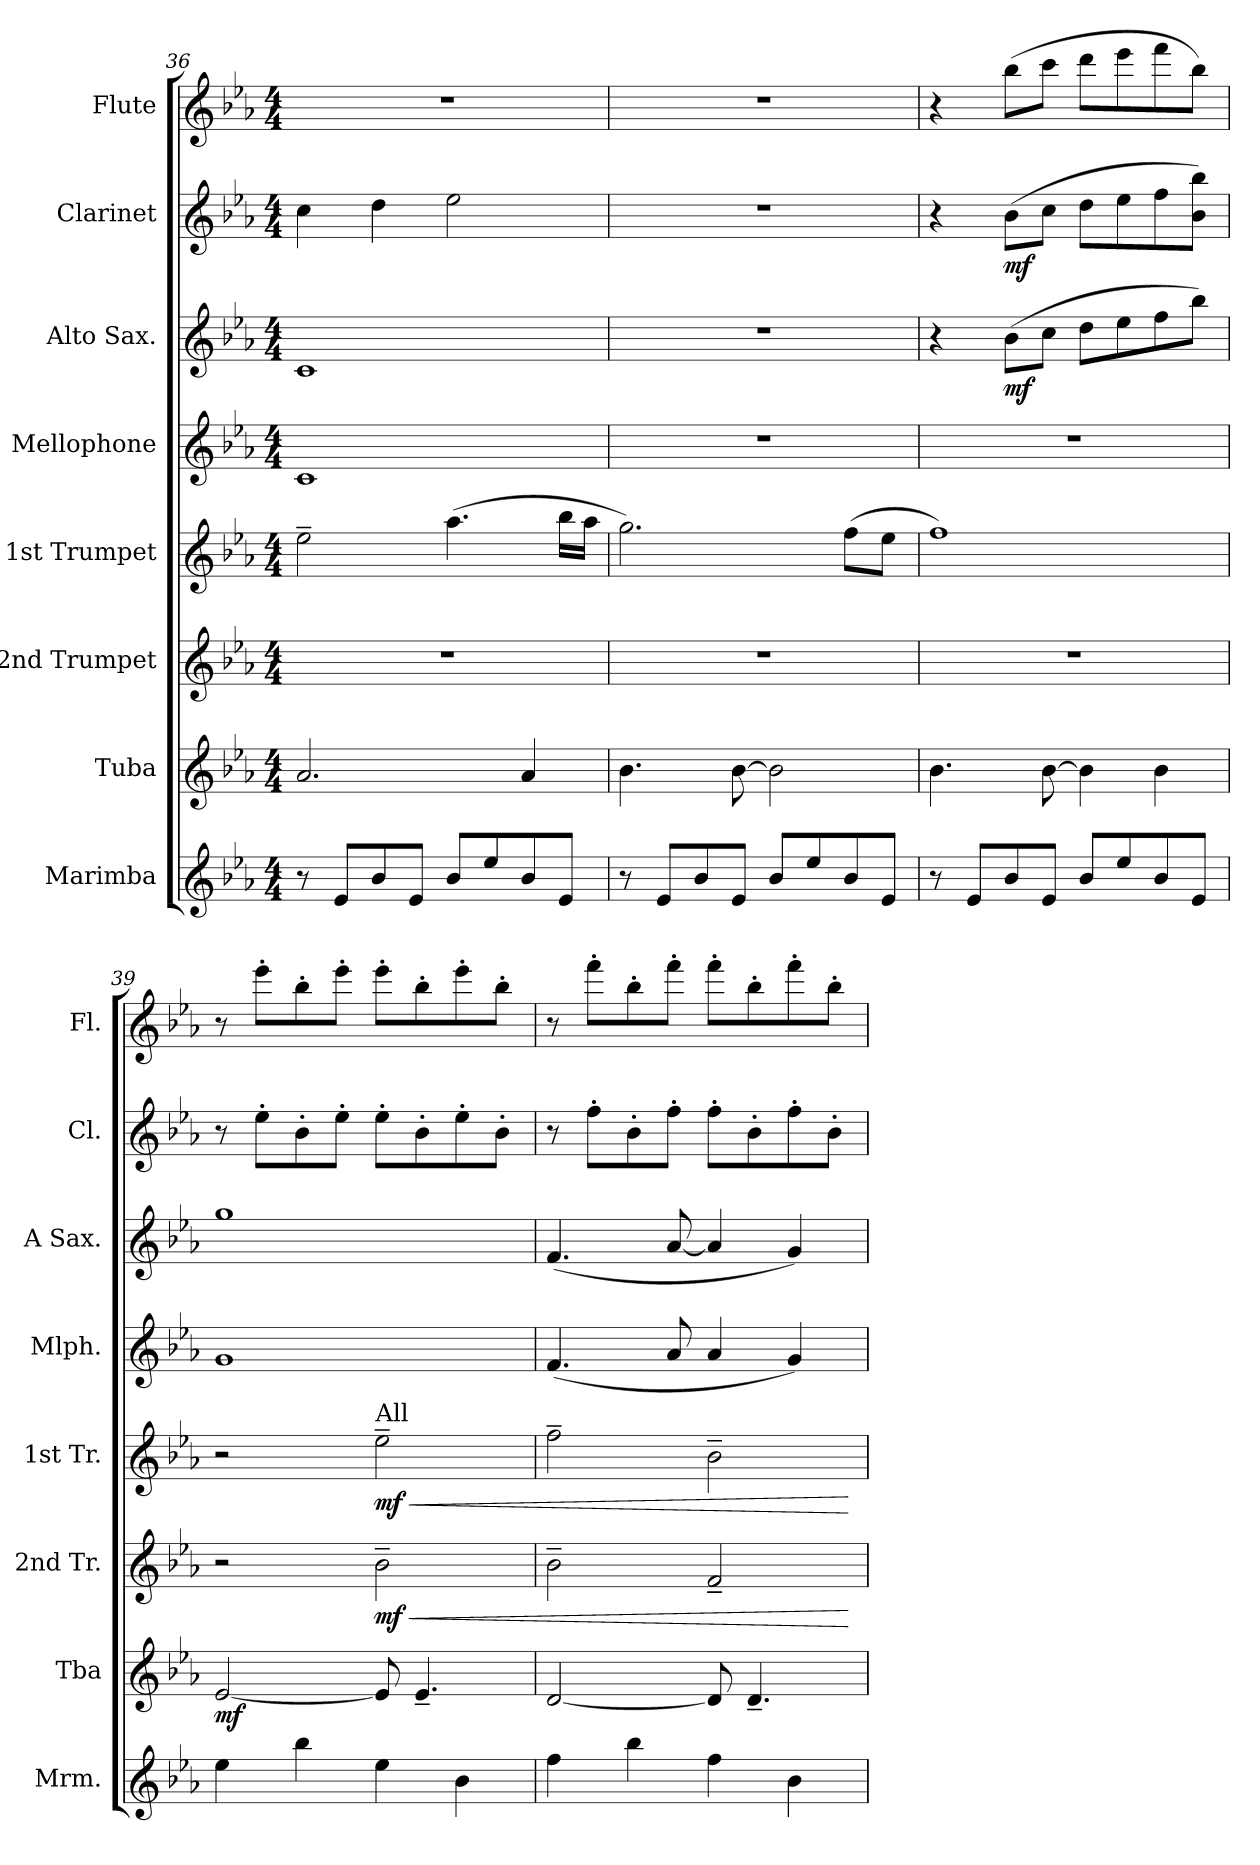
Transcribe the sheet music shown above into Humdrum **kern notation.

**kern	**kern	**dynam	**kern	**dynam	**kern	**dynam	**kern	**kern	**dynam	**kern	**dynam	**kern
*part8	*part7	*part7	*part6	*part6	*part5	*part5	*part4	*part3	*part3	*part2	*part2	*part1
*staff8	*staff7	*staff7	*staff6	*staff6	*staff5	*staff5	*staff4	*staff3	*staff3	*staff2	*staff2	*staff1
*I"Marimba	*I"Tuba	*	*I"2nd Trumpet	*	*I"1st Trumpet	*	*I"Mellophone	*I"Alto Sax.	*	*I"Clarinet	*	*I"Flute
*I'Mrm.	*I'Tba	*	*I'2nd Tr.	*	*I'1st Tr.	*	*I'Mlph.	*I'A Sax.	*	*I'Cl.	*	*I'Fl.
*clefG2	*clefG2	*	*clefG2	*	*clefG2	*	*clefG2	*clefG2	*	*clefG2	*	*clefG2
*k[b-e-a-]	*k[b-e-a-]	*	*k[b-e-a-]	*	*k[b-e-a-]	*	*k[b-e-a-]	*k[b-e-a-]	*	*k[b-e-a-]	*	*k[b-e-a-]
*M4/4	*M4/4	*	*M4/4	*	*M4/4	*	*M4/4	*M4/4	*	*M4/4	*	*M4/4
=36	=36	=36	=36	=36	=36	=36	=36	=36	=36	=36	=36	=36
8r	2.a-/	.	1r	.	2ee-~\	.	1c	1c	.	4cc\	.	1r
8e-/L	.	.	.	.	.	.	.	.	.	.	.	.
8b-/	.	.	.	.	.	.	.	.	.	4dd\	.	.
8e-/J	.	.	.	.	.	.	.	.	.	.	.	.
8b-/L	.	.	.	.	(4.aa-\	.	.	.	.	2ee-\	.	.
8ee-/	.	.	.	.	.	.	.	.	.	.	.	.
8b-/	4a-/	.	.	.	.	.	.	.	.	.	.	.
8e-/J	.	.	.	.	16bb-\LL	.	.	.	.	.	.	.
.	.	.	.	.	16aa-\JJ	.	.	.	.	.	.	.
!!LO:PB:g=z
=37	=37	=37	=37	=37	=37	=37	=37	=37	=37	=37	=37	=37
8r	4.b-\	.	1r	.	2.gg\)	.	1r	1r	.	1r	.	1r
8e-/L	.	.	.	.	.	.	.	.	.	.	.	.
8b-/	.	.	.	.	.	.	.	.	.	.	.	.
8e-/J	[8b-\	.	.	.	.	.	.	.	.	.	.	.
8b-/L	2b-\]	.	.	.	.	.	.	.	.	.	.	.
8ee-/	.	.	.	.	.	.	.	.	.	.	.	.
8b-/	.	.	.	.	(8ff\L	.	.	.	.	.	.	.
8e-/J	.	.	.	.	8ee-\J	.	.	.	.	.	.	.
=38	=38	=38	=38	=38	=38	=38	=38	=38	=38	=38	=38	=38
8r	4.b-\	.	1r	.	1ff)	.	1r	4r	.	4r	.	4r
8e-/L	.	.	.	.	.	.	.	.	.	.	.	.
!	!	!	!	!	!	!	!	!	!LO:DY:b	!	!LO:DY:b	!
8b-/	.	.	.	.	.	.	.	(8b-\L	mf	(8b-\L	mf	(8bb-\L
8e-/J	[8b-\	.	.	.	.	.	.	8cc\J	.	8cc\J	.	8ccc\J
8b-/L	4b-\]	.	.	.	.	.	.	8dd\L	.	8dd\L	.	8ddd\L
8ee-/	.	.	.	.	.	.	.	8ee-\	.	8ee-\	.	8eee-\
8b-/	4b-\	.	.	.	.	.	.	8ff\	.	8ff\	.	8fff\
8e-/J	.	.	.	.	.	.	.	8bb-\J)	.	8b-\ 8bb-\J)	.	8bb-\J)
=39	=39	=39	=39	=39	=39	=39	=39	=39	=39	=39	=39	=39
!	!	!LO:DY:b	!	!	!	!	!	!	!	!	!	!
4ee-\	[2e-/	mf	2r	.	2r	.	1g	1gg	.	8r	.	8r
.	.	.	.	.	.	.	.	.	.	8ee-'\L	.	8eee-'\L
4bb-\	.	.	.	.	.	.	.	.	.	8b-'\	.	8bb-'\
.	.	.	.	.	.	.	.	.	.	8ee-'\J	.	8eee-'\J
!	!	!	!	!	!LO:TX:a:t=All	!	!	!	!	!	!	!
!	!	!	!	!LO:HP:b	!	!LO:HP:b	!	!	!	!	!	!
!	!	!	!	!LO:DY:n=1:b	!	!LO:DY:n=1:b	!	!	!	!	!	!
4ee-\	8e-/]	.	2b-~\	< mf	2ee-~\	< mf	.	.	.	8ee-'\L	.	8eee-'\L
.	4.e-~/	.	.	.	.	.	.	.	.	8b-'\	.	8bb-'\
4b-\	.	.	.	.	.	.	.	.	.	8ee-'\	.	8eee-'\
.	.	.	.	.	.	.	.	.	.	8b-'\J	.	8bb-'\J
=40	=40	=40	=40	=40	=40	=40	=40	=40	=40	=40	=40	=40
4ff\	[2d/	.	2b-~\	.	2ff~\	.	(4.f/	(4.f/	.	8r	.	8r
.	.	.	.	.	.	.	.	.	.	8ff'\L	.	8fff'\L
4bb-\	.	.	.	.	.	.	.	.	.	8b-'\	.	8bb-'\
.	.	.	.	.	.	.	8a-/	[8a-/	.	8ff'\J	.	8fff'\J
4ff\	8d/]	.	2f~/	.	2b-~\	.	4a-/	4a-/]	.	8ff'\L	.	8fff'\L
.	4.d~/	.	.	.	.	.	.	.	.	8b-'\	.	8bb-'\
4b-\	.	.	.	.	.	.	4g/)	4g/)	.	8ff'\	.	8fff'\
.	.	.	.	.	.	.	.	.	.	8b-'\J	.	8bb-'\J
.	.	.	.	[	.	[	.	.	.	.	.	.
=	=	=	=	=	=	=	=	=	=	=	=	=
*-	*-	*-	*-	*-	*-	*-	*-	*-	*-	*-	*-	*-
